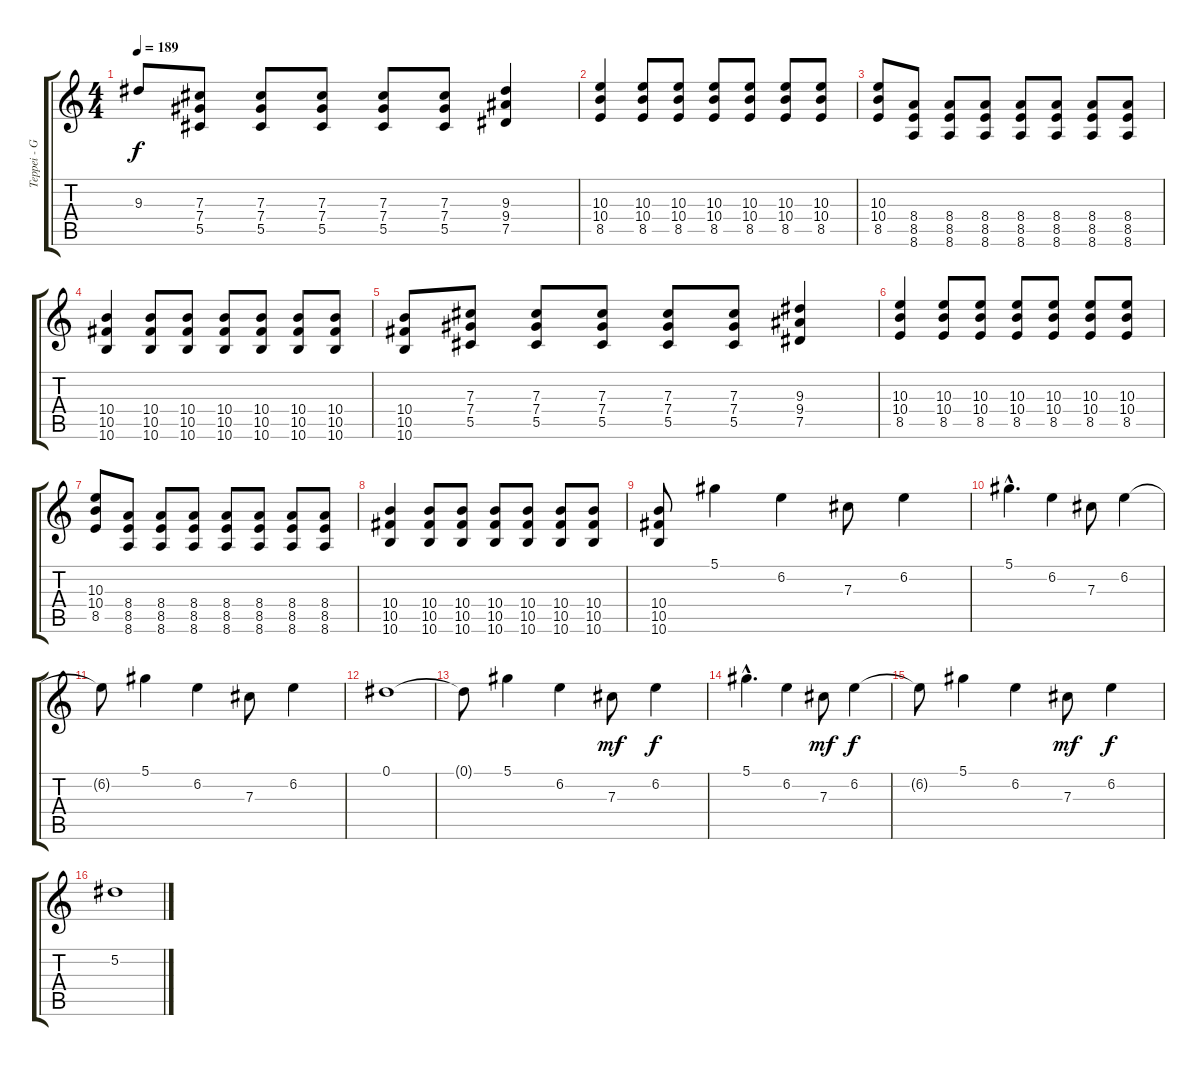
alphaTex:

\track ("Teppei - Guitar" "Teppei - G") {instrument distortionguitar}
\staff {score tabs}
\tuning (Eb4 Bb3 Gb3 Db3 Ab2 Db2) {hide}
\ts (4 4)
\tempo 189
\clef g2
\ks c
9.3.8{dy f} (7.3 7.4 5.5).8{instrument distortionguitar} (7.3 7.4 5.5).8 (7.3 7.4 5.5).8 (7.3 7.4 5.5).8 (7.3 7.4 5.5).8 (9.3 9.4 7.5).4 |
(10.3 10.4 8.5).4 (10.3 10.4 8.5).8 (10.3 10.4 8.5).8 (10.3 10.4 8.5).8 (10.3 10.4 8.5).8 (10.3 10.4 8.5).8 (10.3 10.4 8.5).8 |
(10.3 10.4 8.5).8 (8.4 8.5 8.6).8 (8.4 8.5 8.6).8 (8.4 8.5 8.6).8 (8.4 8.5 8.6).8 (8.4 8.5 8.6).8 (8.4 8.5 8.6).8 (8.4 8.5 8.6).8 |
(10.4 10.5 10.6).4 (10.4 10.5 10.6).8 (10.4 10.5 10.6).8 (10.4 10.5 10.6).8 (10.4 10.5 10.6).8 (10.4 10.5 10.6).8 (10.4 10.5 10.6).8 |
(10.4 10.5 10.6).8 (7.3 7.4 5.5).8{instrument distortionguitar} (7.3 7.4 5.5).8 (7.3 7.4 5.5).8 (7.3 7.4 5.5).8 (7.3 7.4 5.5).8 (9.3 9.4 7.5).4 |
(10.3 10.4 8.5).4 (10.3 10.4 8.5).8 (10.3 10.4 8.5).8 (10.3 10.4 8.5).8 (10.3 10.4 8.5).8 (10.3 10.4 8.5).8 (10.3 10.4 8.5).8 |
(10.3 10.4 8.5).8 (8.4 8.5 8.6).8 (8.4 8.5 8.6).8 (8.4 8.5 8.6).8 (8.4 8.5 8.6).8 (8.4 8.5 8.6).8 (8.4 8.5 8.6).8 (8.4 8.5 8.6).8 |
(10.4 10.5 10.6).4 (10.4 10.5 10.6).8 (10.4 10.5 10.6).8 (10.4 10.5 10.6).8 (10.4 10.5 10.6).8 (10.4 10.5 10.6).8 (10.4 10.5 10.6).8 |
(10.4 10.5 10.6).8 5.1.4 6.2.4 7.3.8 6.2.4 |
5.1{hac}.4{d} 6.2.4 7.3.8 6.2.4 |
6.2{t}.8 5.1.4 6.2.4 7.3.8 6.2.4 |
0.1.1 |
0.1{t}.8 5.1.4 6.2.4 7.3.8{dy mf} 6.2.4{dy f} |
5.1{hac}.4{d} 6.2.4 7.3.8{dy mf} 6.2.4{dy f} |
6.2{t}.8 5.1.4 6.2.4 7.3.8{dy mf} 6.2.4{dy f} |
5.2.1
